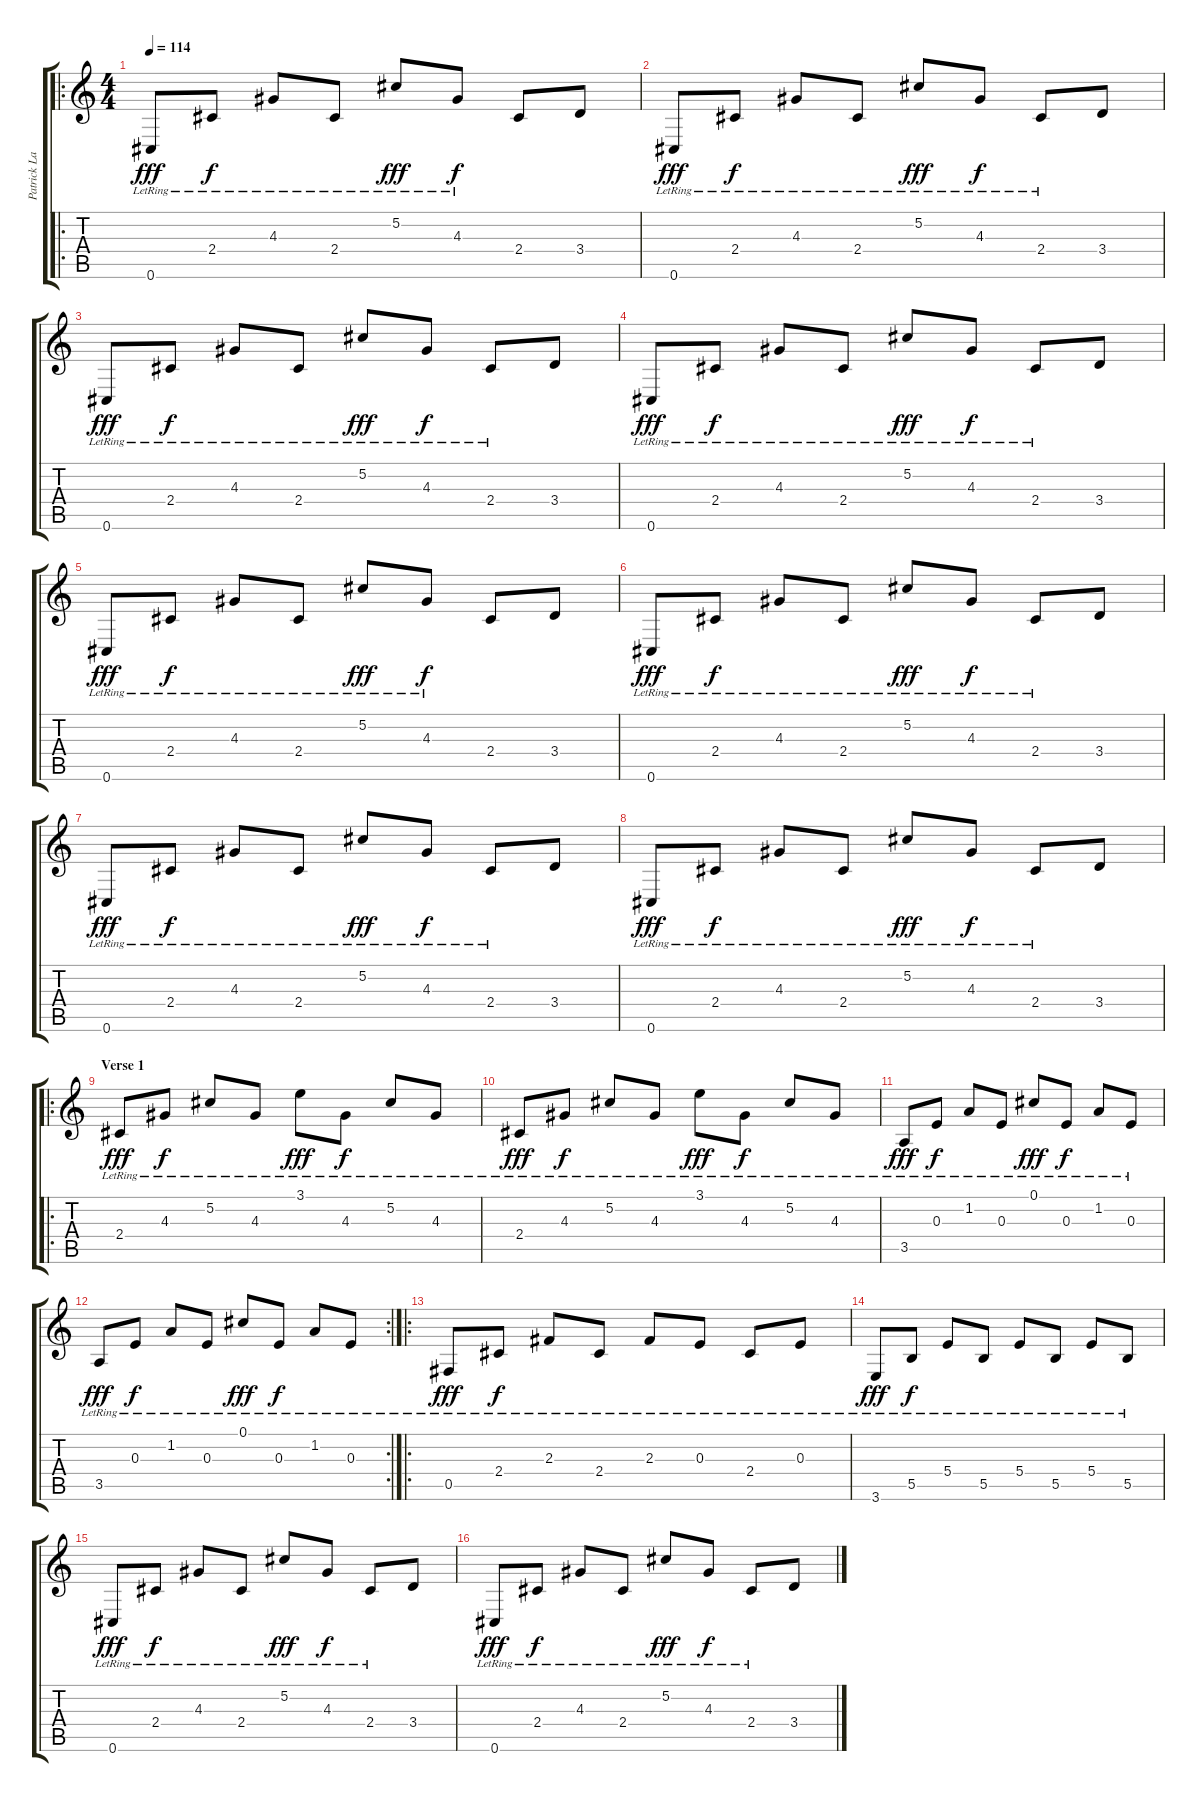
\track ("Patrick Lachman" "Patrick La") {instrument distortionguitar}
\staff {score tabs}
\tuning (Db4 Ab3 E3 B2 Gb2 Db2) {hide}
\ro
\ts (4 4)
\tempo 114
\clef g2
\ks c
0.6{lr}.8{dy fff instrument electricguitarjazz} 2.4{lr}.8{dy f} 4.3{lr}.8 2.4{lr}.8 5.2{lr}.8{dy fff} 4.3{lr}.8{dy f} 2.4.8 3.4.8 |
0.6{lr}.8{dy fff} 2.4{lr}.8{dy f} 4.3{lr}.8 2.4{lr}.8 5.2{lr}.8{dy fff} 4.3{lr}.8{dy f} 2.4{lr}.8 3.4.8 |
0.6{lr}.8{dy fff} 2.4{lr}.8{dy f} 4.3{lr}.8 2.4{lr}.8 5.2{lr}.8{dy fff} 4.3{lr}.8{dy f} 2.4{lr}.8 3.4.8 |
0.6{lr}.8{dy fff} 2.4{lr}.8{dy f} 4.3{lr}.8 2.4{lr}.8 5.2{lr}.8{dy fff} 4.3{lr}.8{dy f} 2.4{lr}.8 3.4.8 |
0.6{lr}.8{dy fff} 2.4{lr}.8{dy f} 4.3{lr}.8 2.4{lr}.8 5.2{lr}.8{dy fff} 4.3{lr}.8{dy f} 2.4.8 3.4.8 |
0.6{lr}.8{dy fff} 2.4{lr}.8{dy f} 4.3{lr}.8 2.4{lr}.8 5.2{lr}.8{dy fff} 4.3{lr}.8{dy f} 2.4{lr}.8 3.4.8 |
0.6{lr}.8{dy fff} 2.4{lr}.8{dy f} 4.3{lr}.8 2.4{lr}.8 5.2{lr}.8{dy fff} 4.3{lr}.8{dy f} 2.4{lr}.8 3.4.8 |
0.6{lr}.8{dy fff} 2.4{lr}.8{dy f} 4.3{lr}.8 2.4{lr}.8 5.2{lr}.8{dy fff} 4.3{lr}.8{dy f} 2.4{lr}.8 3.4.8 |
\ro
\section ("" "Verse 1")
2.4{lr}.8{dy fff} 4.3{lr}.8{dy f} 5.2{lr}.8 4.3{lr}.8 3.1{lr}.8{dy fff} 4.3{lr}.8{dy f} 5.2{lr}.8 4.3{lr}.8 |
2.4{lr}.8{dy fff} 4.3{lr}.8{dy f} 5.2{lr}.8 4.3{lr}.8 3.1{lr}.8{dy fff} 4.3{lr}.8{dy f} 5.2{lr}.8 4.3{lr}.8 |
3.5{lr}.8{dy fff} 0.3{lr}.8{dy f} 1.2{lr}.8 0.3{lr}.8 0.1{lr}.8{dy fff} 0.3{lr}.8{dy f} 1.2{lr}.8 0.3{lr}.8 |
\rc 2
3.5{lr}.8{dy fff} 0.3{lr}.8{dy f} 1.2{lr}.8 0.3{lr}.8 0.1{lr}.8{dy fff} 0.3{lr}.8{dy f} 1.2{lr}.8 0.3{lr}.8 |
\ro
0.5{lr}.8{dy fff} 2.4{lr}.8{dy f} 2.3{lr}.8 2.4{lr}.8 2.3{lr}.8 0.3{lr}.8 2.4{lr}.8 0.3{lr}.8 |
3.6{lr}.8{dy fff} 5.5{lr}.8{dy f} 5.4{lr}.8 5.5{lr}.8 5.4{lr}.8 5.5{lr}.8 5.4{lr}.8 5.5{lr}.8 |
0.6{lr}.8{dy fff} 2.4{lr}.8{dy f} 4.3{lr}.8 2.4{lr}.8 5.2{lr}.8{dy fff} 4.3{lr}.8{dy f} 2.4{lr}.8 3.4.8 |
0.6{lr}.8{dy fff} 2.4{lr}.8{dy f} 4.3{lr}.8 2.4{lr}.8 5.2{lr}.8{dy fff} 4.3{lr}.8{dy f} 2.4{lr}.8 3.4.8
